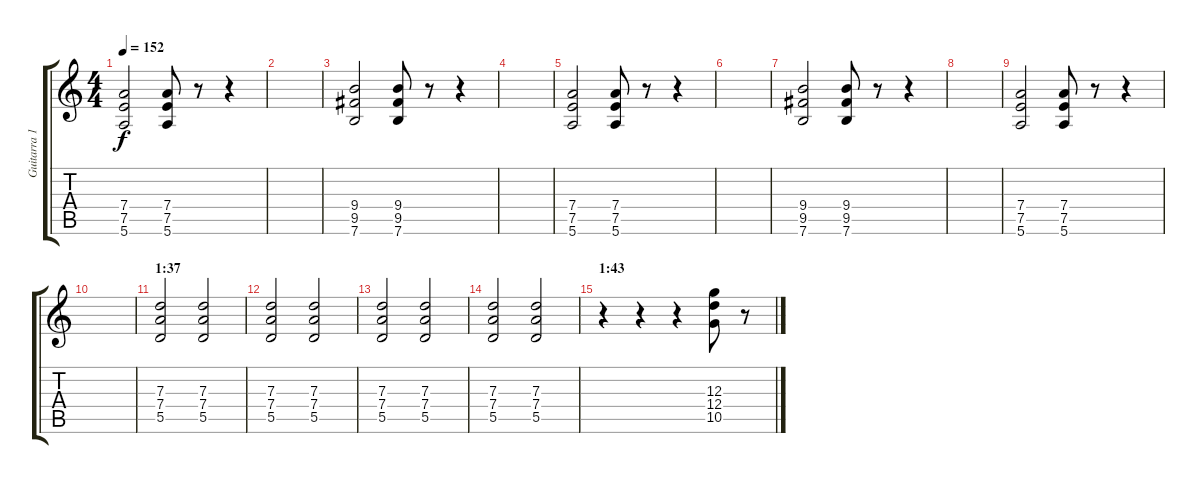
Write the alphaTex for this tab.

\track ("Guitarra 1" "Guitarra 1") {instrument distortionguitar}
\staff {score tabs}
\tuning (E4 B3 G3 D3 A2 E2) {hide}
\ts (4 4)
\tempo 152
\clef g2
\ks c
(7.4 7.5 5.6).2{dy f} (7.4 7.5 5.6).8 r.8 r.4 |
|
(9.4 9.5 7.6).2 (9.4 9.5 7.6).8 r.8 r.4 |
|
(7.4 7.5 5.6).2 (7.4 7.5 5.6).8 r.8 r.4 |
|
(9.4 9.5 7.6).2 (9.4 9.5 7.6).8 r.8 r.4 |
|
(7.4 7.5 5.6).2 (7.4 7.5 5.6).8 r.8 r.4 |
|
\section ("" "1:37")
(7.3 7.4 5.5).2 (7.3 7.4 5.5).2 |
(7.3 7.4 5.5).2 (7.3 7.4 5.5).2 |
(7.3 7.4 5.5).2 (7.3 7.4 5.5).2 |
(7.3 7.4 5.5).2 (7.3 7.4 5.5).2 |
\section ("" "1:43")
r.4 r.4 r.4 (12.3 12.4 10.5).8 r.8
